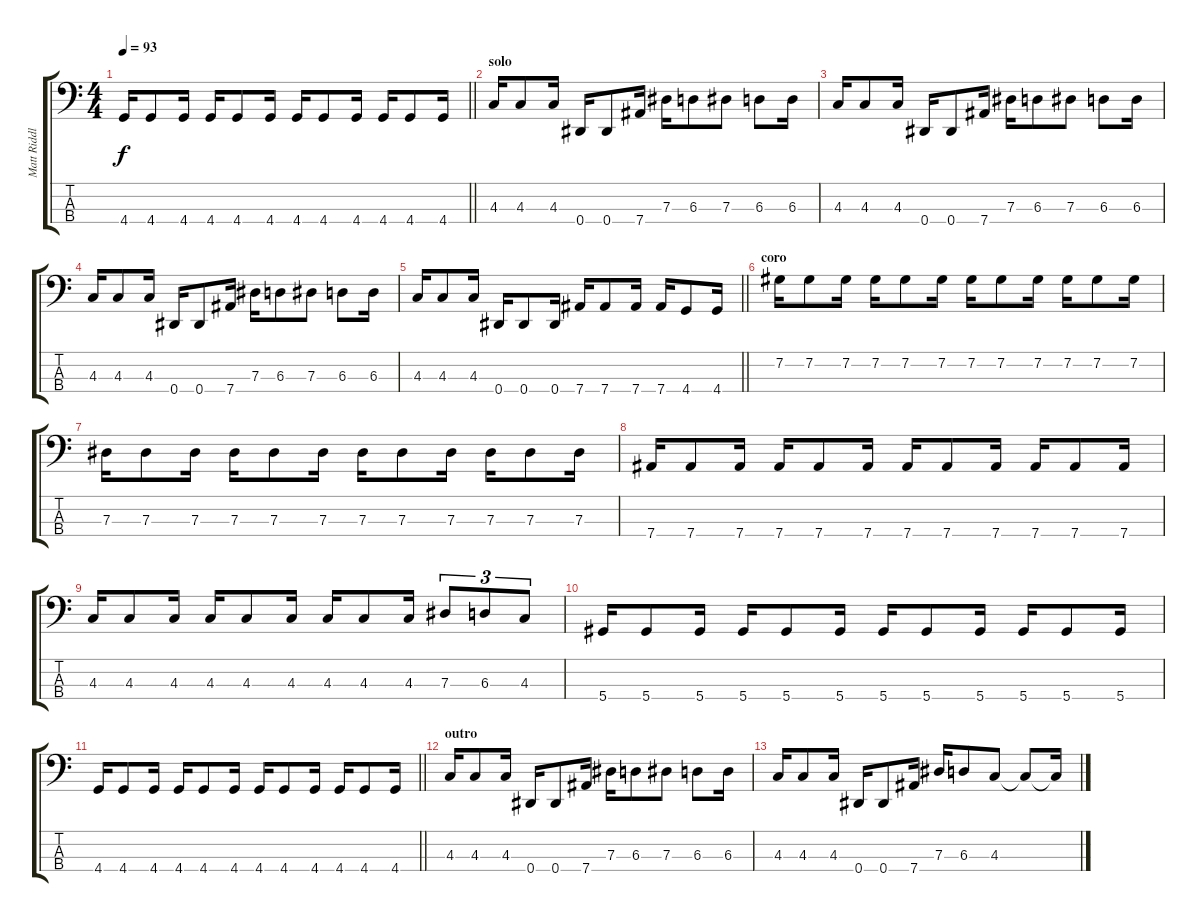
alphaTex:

\track ("Matt Riddle (Bass)" "Matt Riddl") {instrument electricbasspick}
\staff {score tabs}
\tuning (Gb2 Db2 Ab1 Eb1) {hide}
\ts (4 4)
\tempo 93
\clef f4
\barLineRight lightlight
\ks c
4.4.16{dy f} 4.4.8 4.4.16 4.4.16 4.4.8 4.4.16 4.4.16 4.4.8 4.4.16 4.4.16 4.4.8 4.4.16 |
\section ("" "solo")
4.3.16 4.3.8 4.3.16 0.4.16 0.4.8 7.4.16 7.3.16 6.3.8 7.3.8 6.3.8 6.3.16 |
4.3.16 4.3.8 4.3.16 0.4.16 0.4.8 7.4.16 7.3.16 6.3.8 7.3.8 6.3.8 6.3.16 |
4.3.16 4.3.8 4.3.16 0.4.16 0.4.8 7.4.16 7.3.16 6.3.8 7.3.8 6.3.8 6.3.16 |
\barLineRight lightlight
4.3.16 4.3.8 4.3.16 0.4.16 0.4.8 0.4.16 7.4.16 7.4.8 7.4.16 7.4.16 4.4.8 4.4.16 |
\section ("" "coro")
7.2.16 7.2.8 7.2.16 7.2.16 7.2.8 7.2.16 7.2.16 7.2.8 7.2.16 7.2.16 7.2.8 7.2.16 |
7.3.16 7.3.8 7.3.16 7.3.16 7.3.8 7.3.16 7.3.16 7.3.8 7.3.16 7.3.16 7.3.8 7.3.16 |
7.4.16 7.4.8 7.4.16 7.4.16 7.4.8 7.4.16 7.4.16 7.4.8 7.4.16 7.4.16 7.4.8 7.4.16 |
4.3.16 4.3.8 4.3.16 4.3.16 4.3.8 4.3.16 4.3.16 4.3.8 4.3.16 7.3.8{tu (3 2)} 6.3.8{tu (3 2)} 4.3.8{tu (3 2)} |
5.4.16 5.4.8 5.4.16 5.4.16 5.4.8 5.4.16 5.4.16 5.4.8 5.4.16 5.4.16 5.4.8 5.4.16 |
\barLineRight lightlight
4.4.16 4.4.8 4.4.16 4.4.16 4.4.8 4.4.16 4.4.16 4.4.8 4.4.16 4.4.16 4.4.8 4.4.16 |
\section ("" "outro")
4.3.16 4.3.8 4.3.16 0.4.16 0.4.8 7.4.16 7.3.16 6.3.8 7.3.8 6.3.8 6.3.16 |
4.3.16 4.3.8 4.3.16 0.4.16 0.4.8 7.4.16 7.3.16 6.3.8 4.3.8 4.3{t}.8 4.3{t}.16
